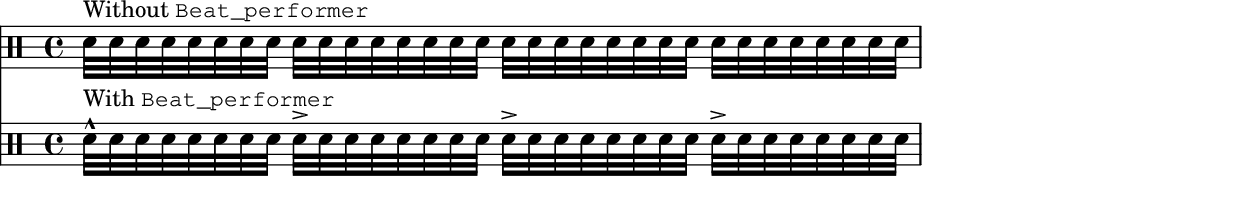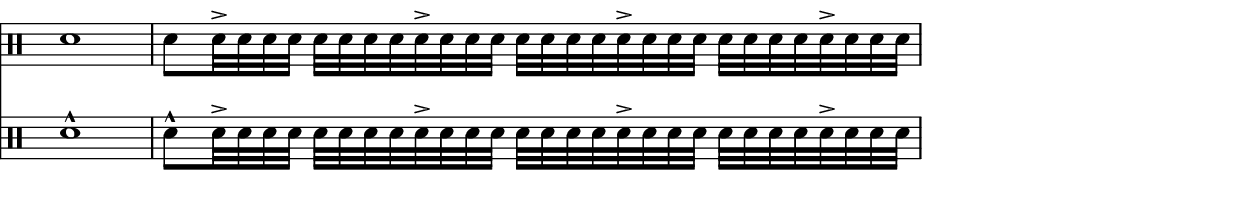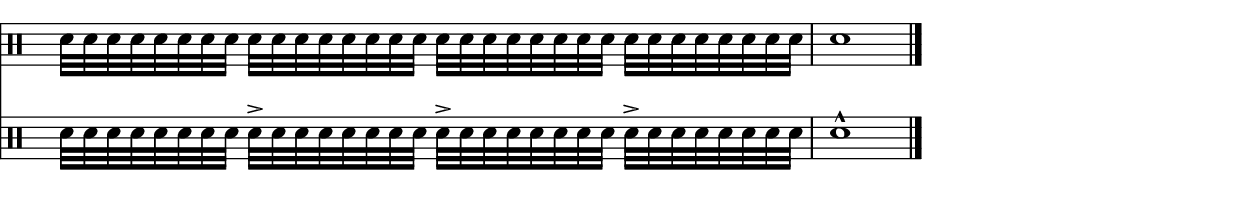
%% Generated by lilypond-book
%% Options: [exampleindent=10.16\mm,indent=0\mm,line-width=160\mm,paper-height=845.047\pt,paper-width=597.508\pt,papersize='(cons (* 597.508 pt) (* 845.047 pt))]
\include "lilypond-book-preamble.ly"


% ****************************************************************
% Start cut-&-pastable-section
% ****************************************************************

#(ly:set-option 'eps-box-padding 3.000000)



\paper {
  #(set-paper-size '(cons (* 597.508 pt) (* 845.047 pt)))
  indent = 0\mm
  line-width = 160\mm
  % offset the left padding, also add 1mm as lilypond creates cropped
  % images with a little space on the right
  line-width = #(- line-width (* mm  3.000000) (* mm 1))
}

\layout {
  
}




% ****************************************************************
% ly snippet:
% ****************************************************************
\sourcefilename "/lilypond-2.25.16/input/regression/beat-performer.ly"
\sourcefileline 0
\version "2.23.5"

\header {
  texidoc = "Show the effect of the @code{Beat_performer} on drum
tremolos: start of the bar and its beats are marked
by  @code{\\marcato} and @code{\\accent}, respectively, unless manual
syncopes in less distance than the last `regular' beat precede,
indicated with one of those two articulations explicitly."
}

"\*" = \repeat unfold \etc

music = \drummode {
  \* 32 sn32 | 1 |
  8 \* 3 { <>-> \* 8 32 } <>->
  \* #(+ 4 32) 32 | 1 |
  \bar "|."
}

\score {
  <<
    \new DrumStaff
    \new DrumVoice {
      <>^\markup { Without \typewriter { Beat_performer } }
      \music
    }
    \new DrumStaff
    \new DrumVoice \with {
      %% Instantiate Beat_performer also as an engraver to see its effects.
      \consists "Beat_performer"
      \consists "Beat_engraver"
    }
    {
      <>^\markup { With \typewriter { Beat_performer } }
      \music
    }
  >>
  \midi {
    \tempo 4=80
  }
  \layout {
  }
}



% ****************************************************************
% end ly snippet
% ****************************************************************
